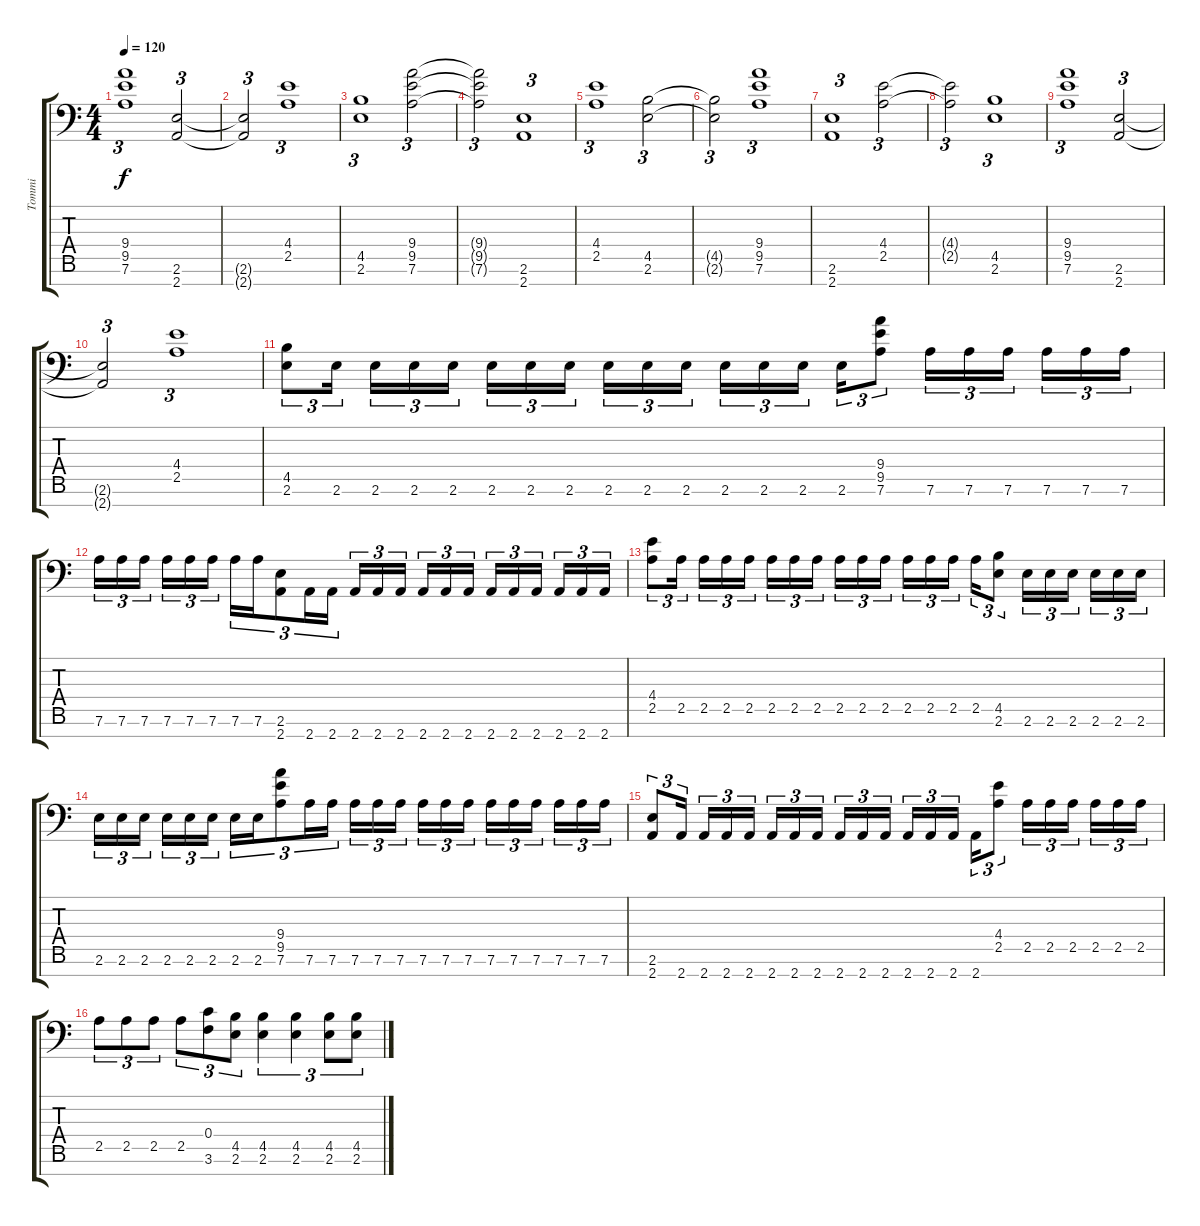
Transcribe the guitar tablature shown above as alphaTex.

\track ("Tommi" "Tommi") {instrument distortionguitar}
\staff {score tabs}
\tuning (D4 A3 F3 C3 G2 D2 G1) {hide}
\ts (4 4)
\tempo 120
\clef f4
\ks c
(9.4 9.5 7.6).1{tu (3 2) dy f} (2.6 2.7).2{tu (3 2)} |
(2.6{t} 2.7{t}).2{tu (3 2)} (4.4 2.5).1{tu (3 2)} |
(4.5 2.6).1{tu (3 2)} (9.4 9.5 7.6).2{tu (3 2)} |
(9.4{t} 9.5{t} 7.6{t}).2{tu (3 2)} (2.6 2.7).1{tu (3 2)} |
(4.4 2.5).1{tu (3 2)} (4.5 2.6).2{tu (3 2)} |
(4.5{t} 2.6{t}).2{tu (3 2)} (9.4 9.5 7.6).1{tu (3 2)} |
(2.6 2.7).1{tu (3 2)} (4.4 2.5).2{tu (3 2)} |
(4.4{t} 2.5{t}).2{tu (3 2)} (4.5 2.6).1{tu (3 2)} |
(9.4 9.5 7.6).1{tu (3 2)} (2.6 2.7).2{tu (3 2)} |
(2.6{t} 2.7{t}).2{tu (3 2)} (4.4 2.5).1{tu (3 2)} |
(4.5 2.6).8{tu (3 2)} 2.6.16{tu (3 2) beam splitsecondary} 2.6.16{tu (3 2)} 2.6.16{tu (3 2)} 2.6.16{tu (3 2)} 2.6.16{tu (3 2)} 2.6.16{tu (3 2)} 2.6.16{tu (3 2) beam splitsecondary} 2.6.16{tu (3 2)} 2.6.16{tu (3 2)} 2.6.16{tu (3 2)} 2.6.16{tu (3 2)} 2.6.16{tu (3 2)} 2.6.16{tu (3 2) beam splitsecondary} 2.6.16{tu (3 2)} (9.4 9.5 7.6).8{tu (3 2)} 7.6.16{tu (3 2)} 7.6.16{tu (3 2)} 7.6.16{tu (3 2) beam splitsecondary} 7.6.16{tu (3 2)} 7.6.16{tu (3 2)} 7.6.16{tu (3 2)} |
7.6.16{tu (3 2)} 7.6.16{tu (3 2)} 7.6.16{tu (3 2) beam splitsecondary} 7.6.16{tu (3 2)} 7.6.16{tu (3 2)} 7.6.16{tu (3 2)} 7.6.16{tu (3 2)} 7.6.16{tu (3 2)} (2.6 2.7).8{tu (3 2)} 2.7.16{tu (3 2)} 2.7.16{tu (3 2)} 2.7.16{tu (3 2)} 2.7.16{tu (3 2)} 2.7.16{tu (3 2) beam splitsecondary} 2.7.16{tu (3 2)} 2.7.16{tu (3 2)} 2.7.16{tu (3 2)} 2.7.16{tu (3 2)} 2.7.16{tu (3 2)} 2.7.16{tu (3 2) beam splitsecondary} 2.7.16{tu (3 2)} 2.7.16{tu (3 2)} 2.7.16{tu (3 2)} |
(4.4 2.5).8{tu (3 2)} 2.5.16{tu (3 2) beam splitsecondary} 2.5.16{tu (3 2)} 2.5.16{tu (3 2)} 2.5.16{tu (3 2)} 2.5.16{tu (3 2)} 2.5.16{tu (3 2)} 2.5.16{tu (3 2) beam splitsecondary} 2.5.16{tu (3 2)} 2.5.16{tu (3 2)} 2.5.16{tu (3 2)} 2.5.16{tu (3 2)} 2.5.16{tu (3 2)} 2.5.16{tu (3 2) beam splitsecondary} 2.5.16{tu (3 2)} (4.5 2.6).8{tu (3 2)} 2.6.16{tu (3 2)} 2.6.16{tu (3 2)} 2.6.16{tu (3 2) beam splitsecondary} 2.6.16{tu (3 2)} 2.6.16{tu (3 2)} 2.6.16{tu (3 2)} |
2.6.16{tu (3 2)} 2.6.16{tu (3 2)} 2.6.16{tu (3 2) beam splitsecondary} 2.6.16{tu (3 2)} 2.6.16{tu (3 2)} 2.6.16{tu (3 2)} 2.6.16{tu (3 2)} 2.6.16{tu (3 2)} (9.4 9.5 7.6).8{tu (3 2)} 7.6.16{tu (3 2)} 7.6.16{tu (3 2)} 7.6.16{tu (3 2)} 7.6.16{tu (3 2)} 7.6.16{tu (3 2) beam splitsecondary} 7.6.16{tu (3 2)} 7.6.16{tu (3 2)} 7.6.16{tu (3 2)} 7.6.16{tu (3 2)} 7.6.16{tu (3 2)} 7.6.16{tu (3 2) beam splitsecondary} 7.6.16{tu (3 2)} 7.6.16{tu (3 2)} 7.6.16{tu (3 2)} |
(2.6 2.7).8{tu (3 2)} 2.7.16{tu (3 2) beam splitsecondary} 2.7.16{tu (3 2)} 2.7.16{tu (3 2)} 2.7.16{tu (3 2)} 2.7.16{tu (3 2)} 2.7.16{tu (3 2)} 2.7.16{tu (3 2) beam splitsecondary} 2.7.16{tu (3 2)} 2.7.16{tu (3 2)} 2.7.16{tu (3 2)} 2.7.16{tu (3 2)} 2.7.16{tu (3 2)} 2.7.16{tu (3 2) beam splitsecondary} 2.7.16{tu (3 2)} (4.4 2.5).8{tu (3 2)} 2.5.16{tu (3 2)} 2.5.16{tu (3 2)} 2.5.16{tu (3 2) beam splitsecondary} 2.5.16{tu (3 2)} 2.5.16{tu (3 2)} 2.5.16{tu (3 2)} |
2.5.8{tu (3 2)} 2.5.8{tu (3 2)} 2.5.8{tu (3 2)} 2.5.8{tu (3 2)} (0.4 3.6).8{tu (3 2)} (4.5 2.6).8{tu (3 2)} (4.5 2.6).4{tu (3 2)} (4.5 2.6).4{tu (3 2)} (4.5 2.6).8{tu (3 2)} (4.5 2.6).8{tu (3 2)}
